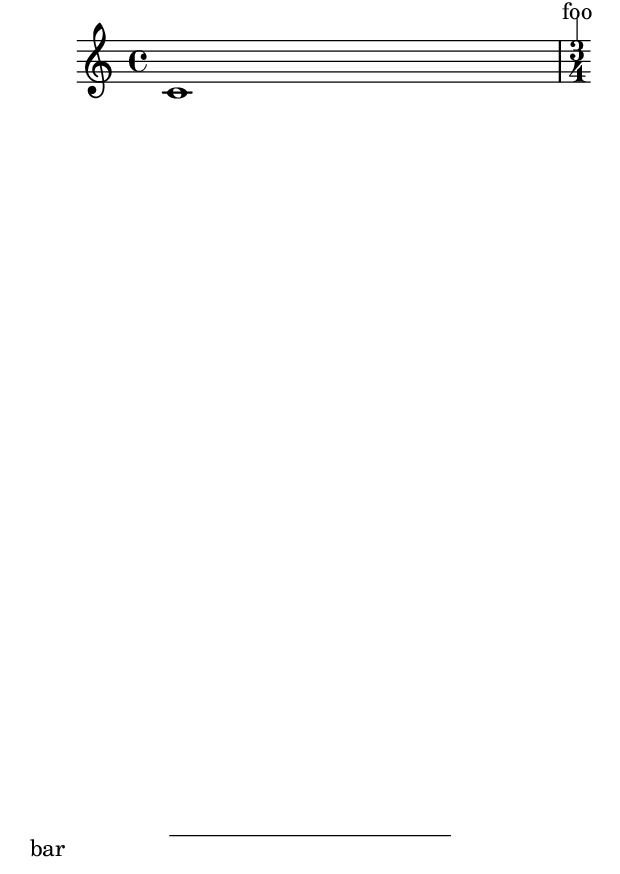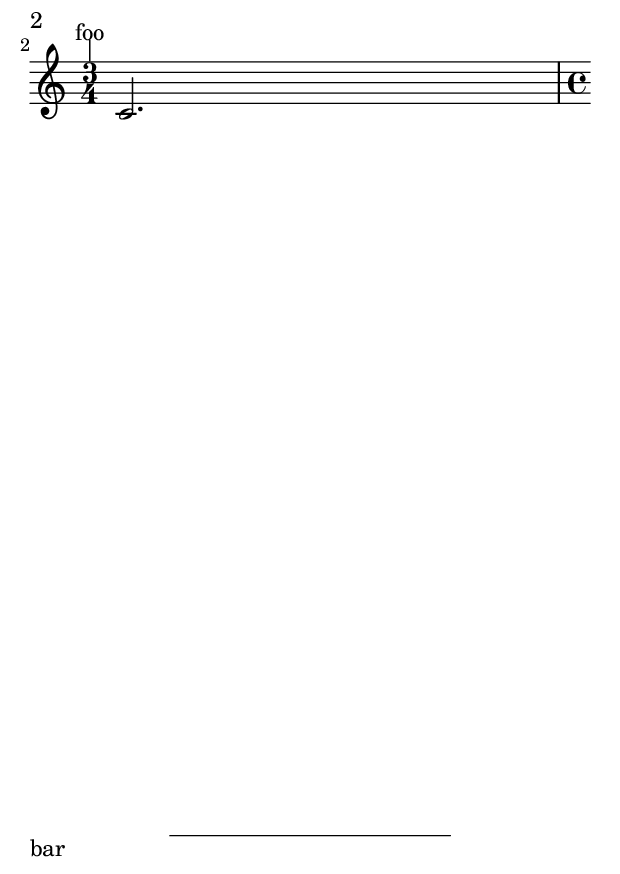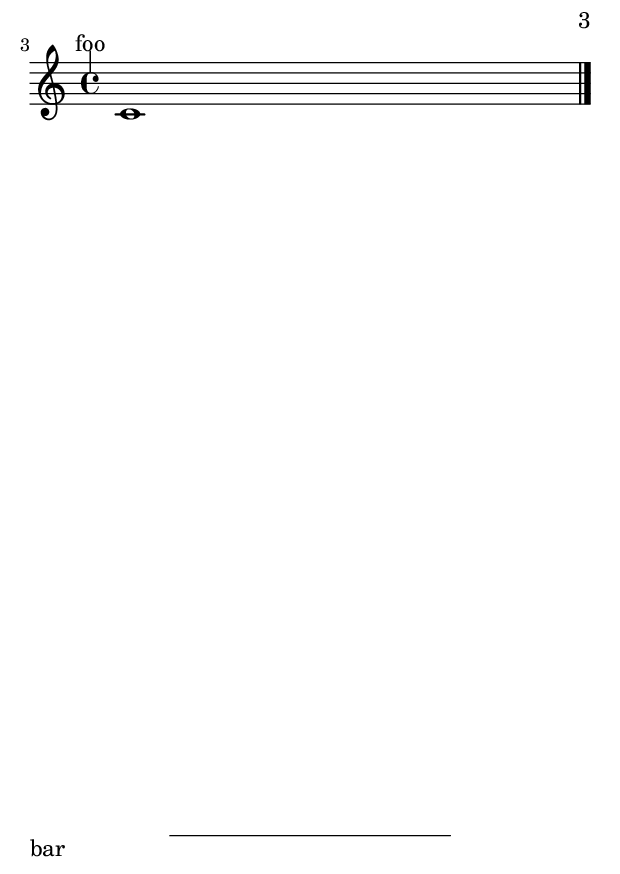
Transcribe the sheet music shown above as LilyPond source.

\version "2.14.0"
\header {
  texidoc = "With grobs that have break visibility, footnotes will
automatically print to the first line of the break.  This behavior
can be overrided."
}

#(set-default-paper-size "a6")

\paper {
  footnote-auto-numbering = ##f
}

\book {

\new Staff \with { \consists "Footnote_engraver" }
{
  \relative c' {
    c1
    \footnoteGrob #'TimeSignature #'(0 . 2) "foo" "bar"
    \time 3/4
    \break \pageBreak
    c2.
    \once \override Staff . FootnoteItem #'break-visibility = ##(#f #f #t)
    \footnoteGrob #'TimeSignature #'(0 . 2) "foo" "bar"
    \time 4/4
    \break \pageBreak
    c1 \bar "|."
}}}
